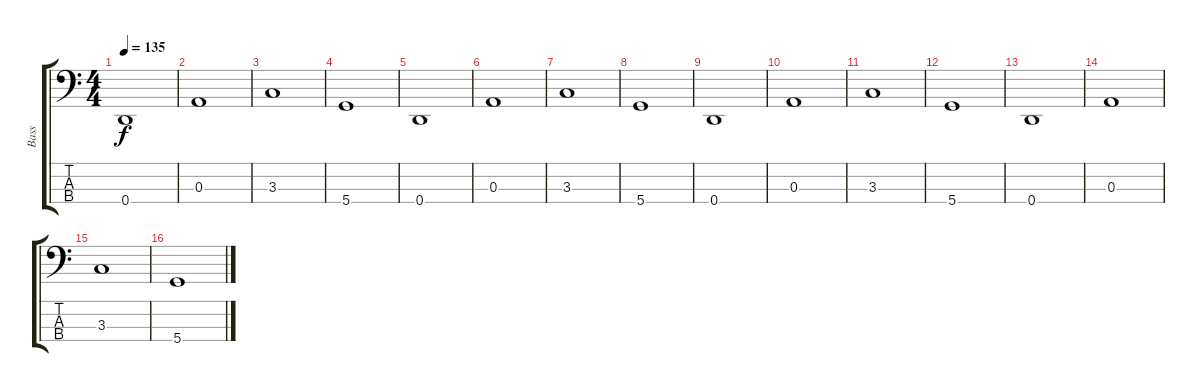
\track ("Bass" "Bass") {instrument acousticguitarnylon}
\staff {score tabs}
\tuning (G2 D2 A1 D1) {hide}
\ts (4 4)
\tempo 135
\clef f4
\ks c
0.4.1{dy f} |
0.3.1 |
3.3.1 |
5.4.1 |
0.4.1 |
0.3.1 |
3.3.1 |
5.4.1 |
0.4.1{volume 8} |
0.3.1 |
3.3.1 |
5.4.1{volume 4} |
0.4.1 |
0.3.1 |
3.3.1{volume 3} |
5.4.1
